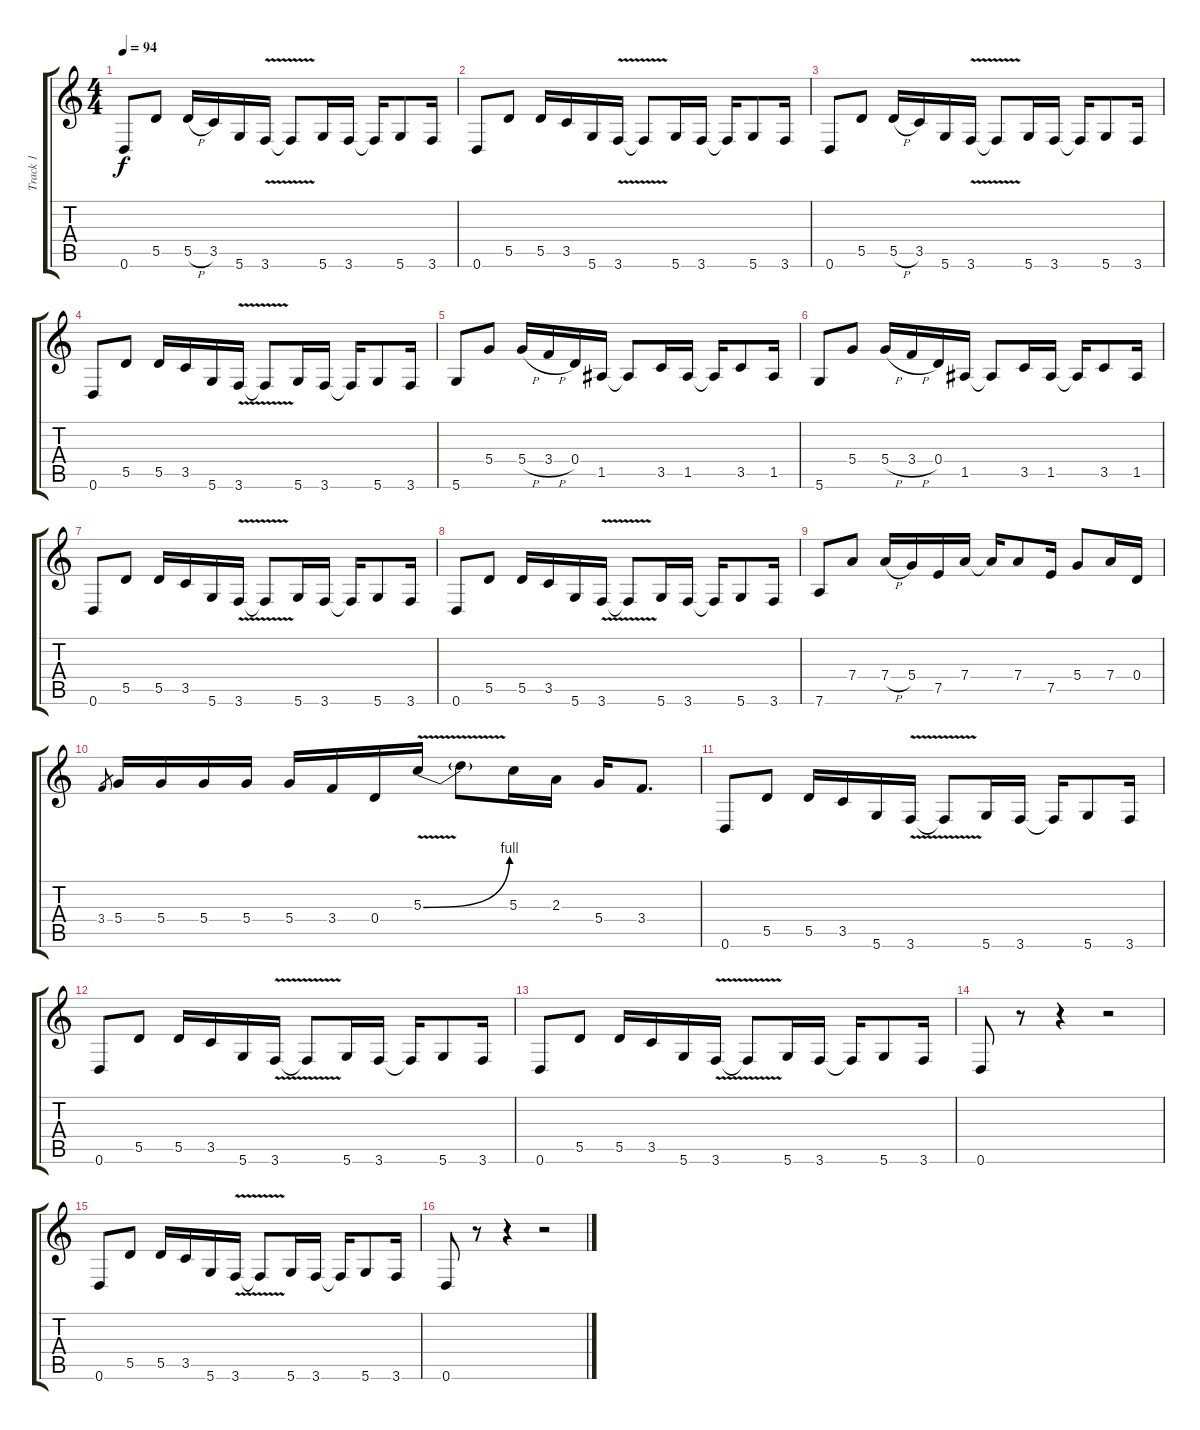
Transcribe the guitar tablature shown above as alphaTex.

\track ("Track 1" "Track 1") {instrument overdrivenguitar}
\staff {score tabs}
\tuning (E4 B3 G3 D3 A2 D2) {hide}
\ts (4 4)
\tempo 94
\clef g2
\ks c
0.6.8{dy f instrument overdrivenguitar} 5.5.8 5.5{h}.16 3.5.16 5.6.16 3.6{v}.16 3.6{t}.8 5.6.16 3.6.16 3.6{t}.16 5.6.8 3.6.16 |
0.6.8 5.5.8 5.5.16 3.5.16 5.6.16 3.6{v}.16 3.6{t}.8 5.6.16 3.6.16 3.6{t}.16 5.6.8 3.6.16 |
0.6.8 5.5.8 5.5{h}.16 3.5.16 5.6.16 3.6{v}.16 3.6{t}.8 5.6.16 3.6.16 3.6{t}.16 5.6.8 3.6.16 |
0.6.8 5.5.8 5.5.16 3.5.16 5.6.16 3.6{v}.16 3.6{t}.8 5.6.16 3.6.16 3.6{t}.16 5.6.8 3.6.16 |
5.6.8 5.4.8 5.4{h}.16 3.4{h}.16 0.4.16 1.5.16 1.5{t}.8 3.5.16 1.5.16 1.5{t}.16 3.5.8 1.5.16 |
5.6.8 5.4.8 5.4{h}.16 3.4{h}.16 0.4.16 1.5.16 1.5{t}.8 3.5.16 1.5.16 1.5{t}.16 3.5.8 1.5.16 |
0.6.8 5.5.8 5.5.16 3.5.16 5.6.16 3.6{v}.16 3.6{t}.8 5.6.16 3.6.16 3.6{t}.16 5.6.8 3.6.16 |
0.6.8 5.5.8 5.5.16 3.5.16 5.6.16 3.6{v}.16 3.6{t}.8 5.6.16 3.6.16 3.6{t}.16 5.6.8 3.6.16 |
7.6.8 7.4.8 7.4{h}.16 5.4.16 7.5.16 7.4.16 7.4{t}.16 7.4.8 7.5.16 5.4.8 7.4.16 0.4.16 |
3.4.8{gr} 5.4.16 5.4.16 5.4.16 5.4.16 5.4.16 3.4.16 0.4.16 5.3{be (bend 0 0 60 4) v}.16 5.3{t}.8 5.3.16 2.3.16 5.4.16 3.4.8{d} |
0.6.8 5.5.8 5.5.16 3.5.16 5.6.16 3.6{v}.16 3.6{t}.8 5.6.16 3.6.16 3.6{t}.16 5.6.8 3.6.16 |
0.6.8 5.5.8 5.5.16 3.5.16 5.6.16 3.6{v}.16 3.6{t}.8 5.6.16 3.6.16 3.6{t}.16 5.6.8 3.6.16 |
0.6.8 5.5.8 5.5.16 3.5.16 5.6.16 3.6{v}.16 3.6{t}.8 5.6.16 3.6.16 3.6{t}.16 5.6.8 3.6.16 |
0.6.8 r.8 r.4 r.2 |
0.6.8 5.5.8 5.5.16 3.5.16 5.6.16 3.6{v}.16 3.6{t}.8 5.6.16 3.6.16 3.6{t}.16 5.6.8 3.6.16 |
0.6.8 r.8 r.4 r.2
